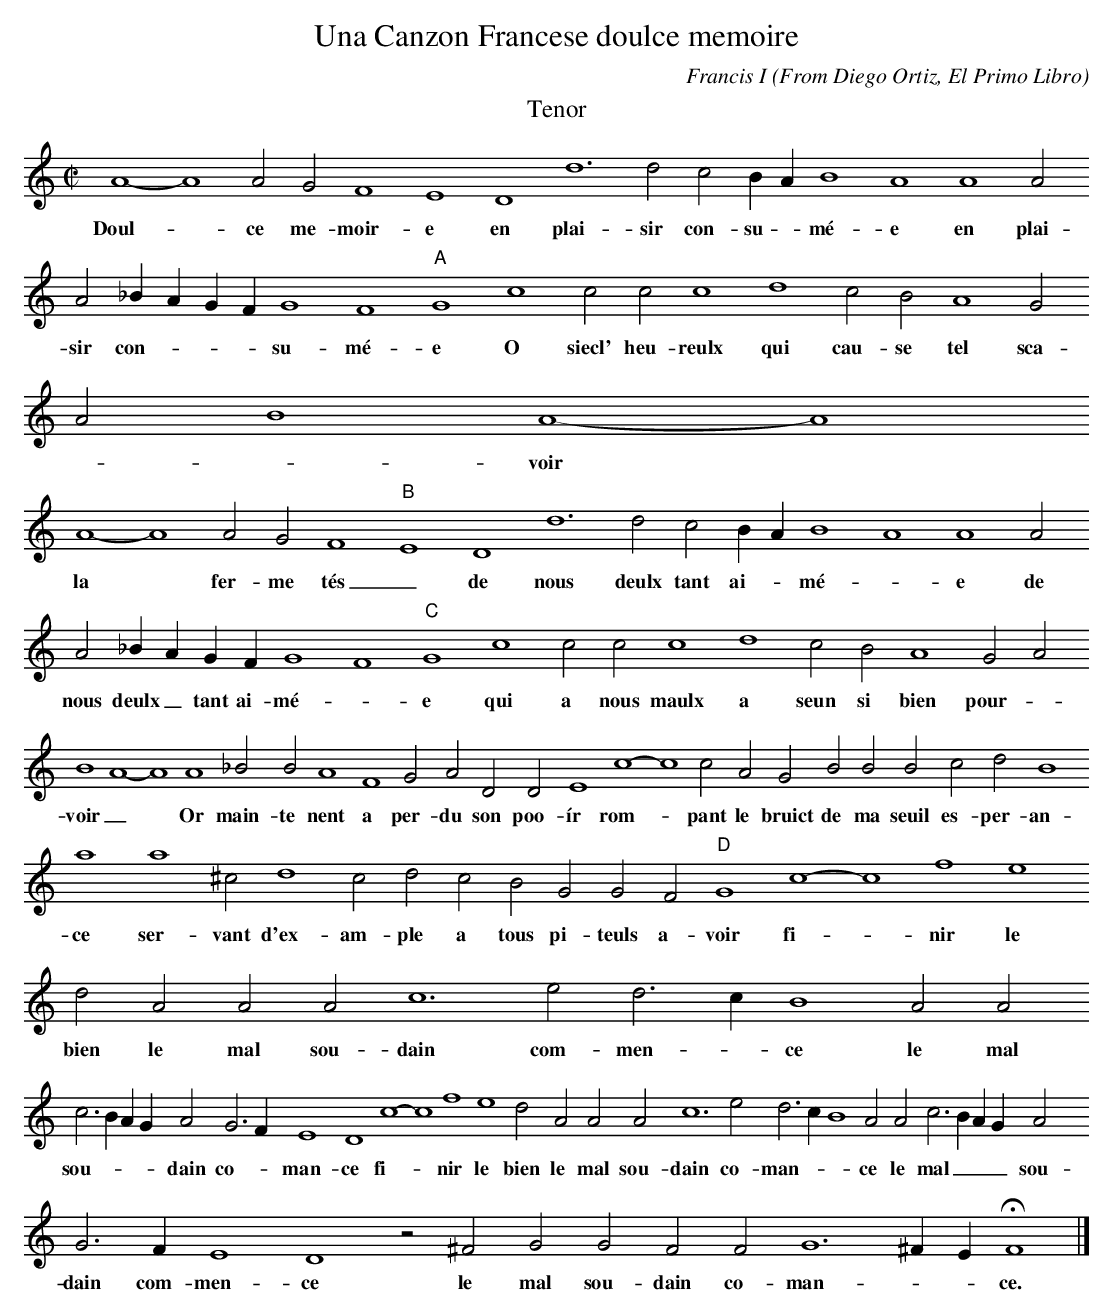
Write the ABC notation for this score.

X:1
T:Una Canzon Francese doulce memoire
C: Francis I
O: From Diego Ortiz, El Primo Libro
L:1/2
M:C|
K:D dorian -8va
T:Tenor
A2-A2 A G F2 E2 D2 d3 d c B/A/ B2 A2 A2 A A _B/ A/ G/ F/ G2 F2 "A"G2 c2 c c c2 d2 c B A2 G A B2 A2-A2
w:Doul- * ce me- moir- e en plai- sir con- su - mé-  e en plai- sir con- - - -  su- mé-  e O siecl' heu- reulx qui cau- se tel sca- - - voir *
A2-A2 A G F2 "B"E2 D2 d3 d c B/ A/ B2 A2 A2 A A _B/ A/ G/ F/ G2 F2 "C"G2 c2 c c c2 d2 c B A2 G A
w:la * fer- me tés _ de nous deulx tant ai- - mé- - e de nous deulx _ tant ai- mé- - e qui a nous maulx a seun si bien pour-
B2 A2-A2 A2 _B B A2 F2 G A D D E2 c2-c2 c A G B B B c d B2
w:voir _ * Or main- te nent a per- du son poo- ír rom- * pant le bruict de ma seuil   es- per- an-
a2 a2 ^c d2 c d c B G G F "D"G2 c2-c2 f2 e2 d A A A c3 e d > c B2 A A
w:ce ser- vant d'ex- am- ple a tous pi- teuls a- voir fi- * nir le bien le mal sou- dain com- men- - ce le mal
c > B A/ G/ A G > F E2 D2 c2-c2 f2 e2 d A A A c3 e d > c B2 A A c > B A/ G/ A
w: sou- - - - dain  co- - man-  ce  fi- * nir le bien le mal sou- dain co- man- - - ce le mal _ _ _ sou-
G > F E2 D2 z ^F G G F F G3 ^F/ E/ HF2 |]
w:dain com- men- ce le mal sou- dain co- man- - - ce.
